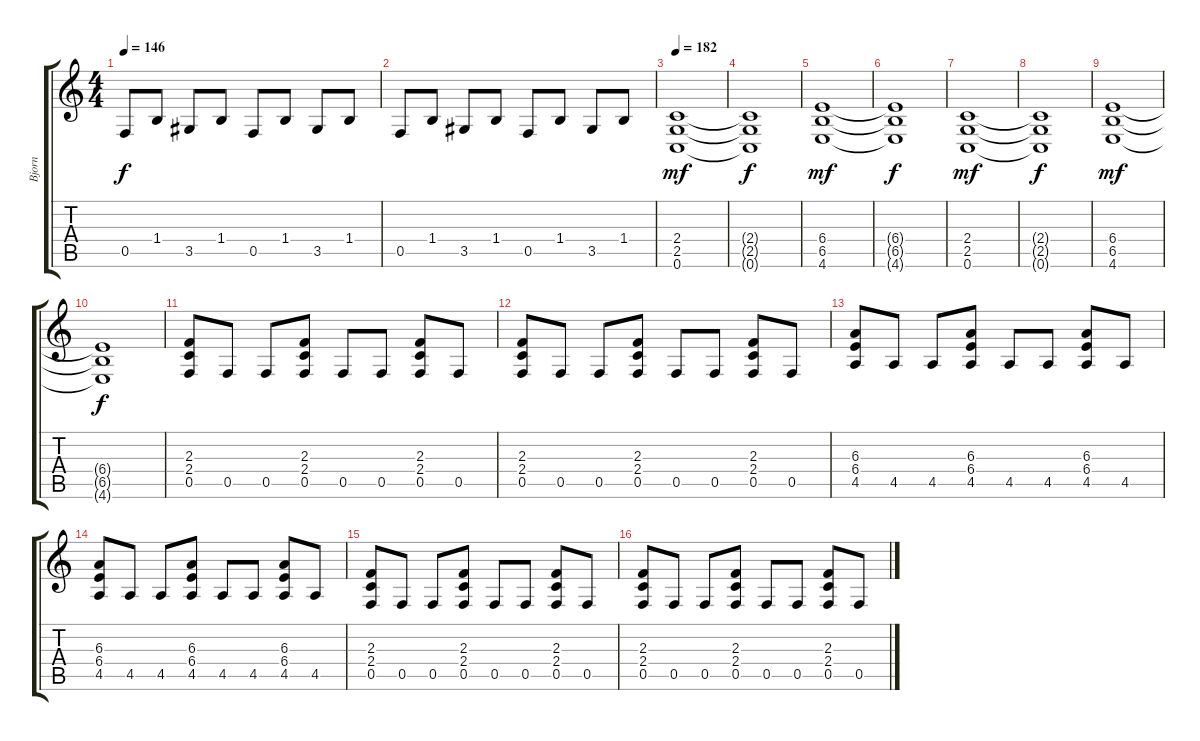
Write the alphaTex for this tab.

\track ("Bjorn" "Bjorn") {instrument distortionguitar}
\staff {score tabs}
\tuning (C4 G3 Eb3 Bb2 F2 C2) {hide}
\ts (4 4)
\tempo 146
\clef g2
\ks c
0.5.8{dy f} 1.4.8 3.5.8 1.4.8 0.5.8 1.4.8 3.5.8 1.4.8 |
0.5.8 1.4.8 3.5.8 1.4.8 0.5.8 1.4.8 3.5.8 1.4.8 |
\tempo 182
(2.4 2.5 0.6).1{dy mf} |
(2.4{t} 2.5{t} 0.6{t}).1{dy f} |
(6.4 6.5 4.6).1{dy mf} |
(6.4{t} 6.5{t} 4.6{t}).1{dy f} |
(2.4 2.5 0.6).1{dy mf} |
(2.4{t} 2.5{t} 0.6{t}).1{dy f} |
(6.4 6.5 4.6).1{dy mf} |
(6.4{t} 6.5{t} 4.6{t}).1{dy f} |
(2.3 2.4 0.5).8 0.5.8 0.5.8 (2.3 2.4 0.5).8 0.5.8 0.5.8 (2.3 2.4 0.5).8 0.5.8 |
(2.3 2.4 0.5).8 0.5.8 0.5.8 (2.3 2.4 0.5).8 0.5.8 0.5.8 (2.3 2.4 0.5).8 0.5.8 |
(6.3 6.4 4.5).8 4.5.8 4.5.8 (6.3 6.4 4.5).8 4.5.8 4.5.8 (6.3 6.4 4.5).8 4.5.8 |
(6.3 6.4 4.5).8 4.5.8 4.5.8 (6.3 6.4 4.5).8 4.5.8 4.5.8 (6.3 6.4 4.5).8 4.5.8 |
(2.3 2.4 0.5).8 0.5.8 0.5.8 (2.3 2.4 0.5).8 0.5.8 0.5.8 (2.3 2.4 0.5).8 0.5.8 |
(2.3 2.4 0.5).8 0.5.8 0.5.8 (2.3 2.4 0.5).8 0.5.8 0.5.8 (2.3 2.4 0.5).8 0.5.8
